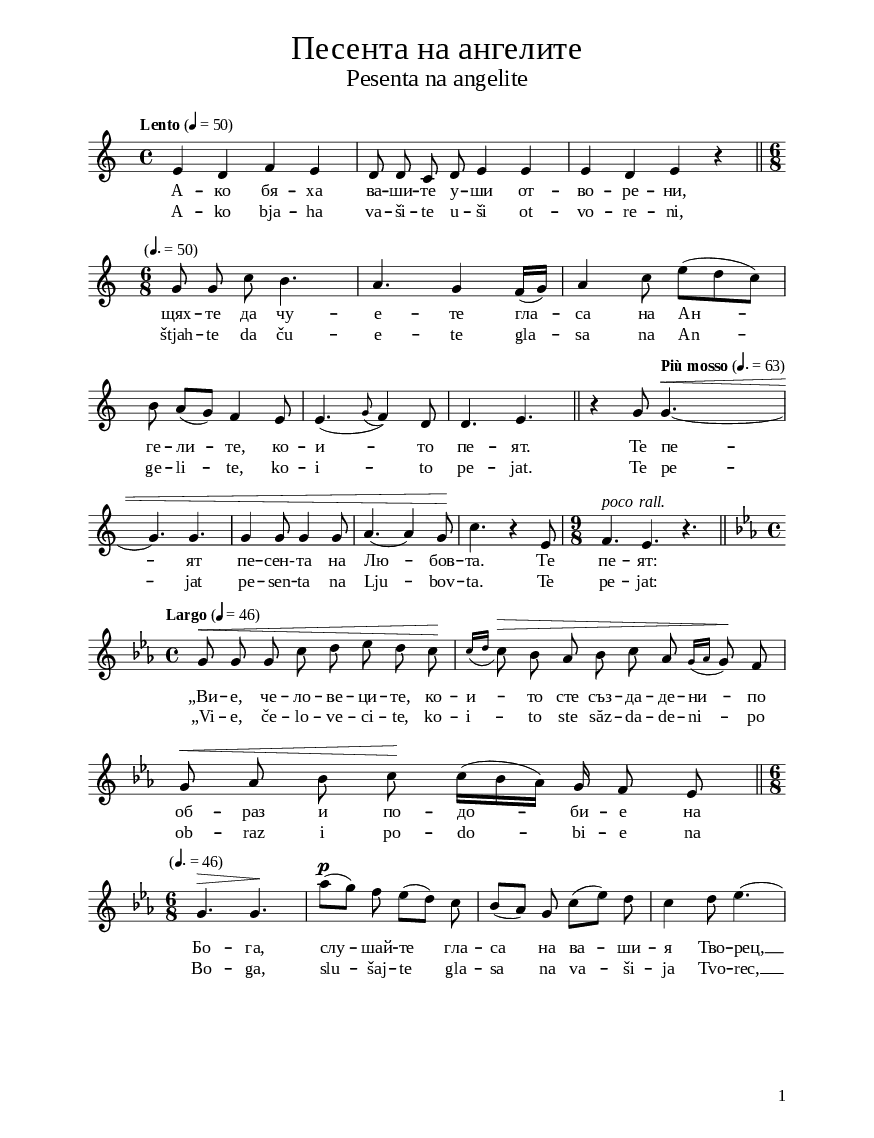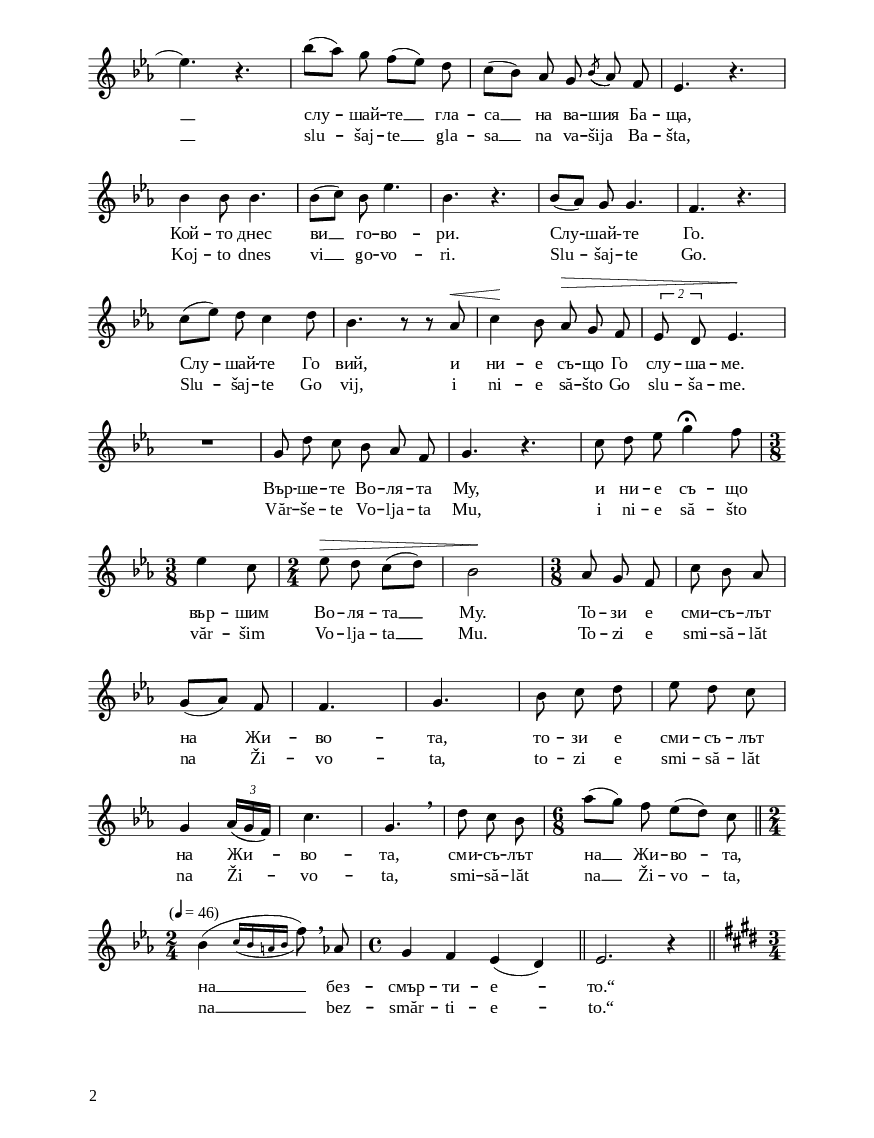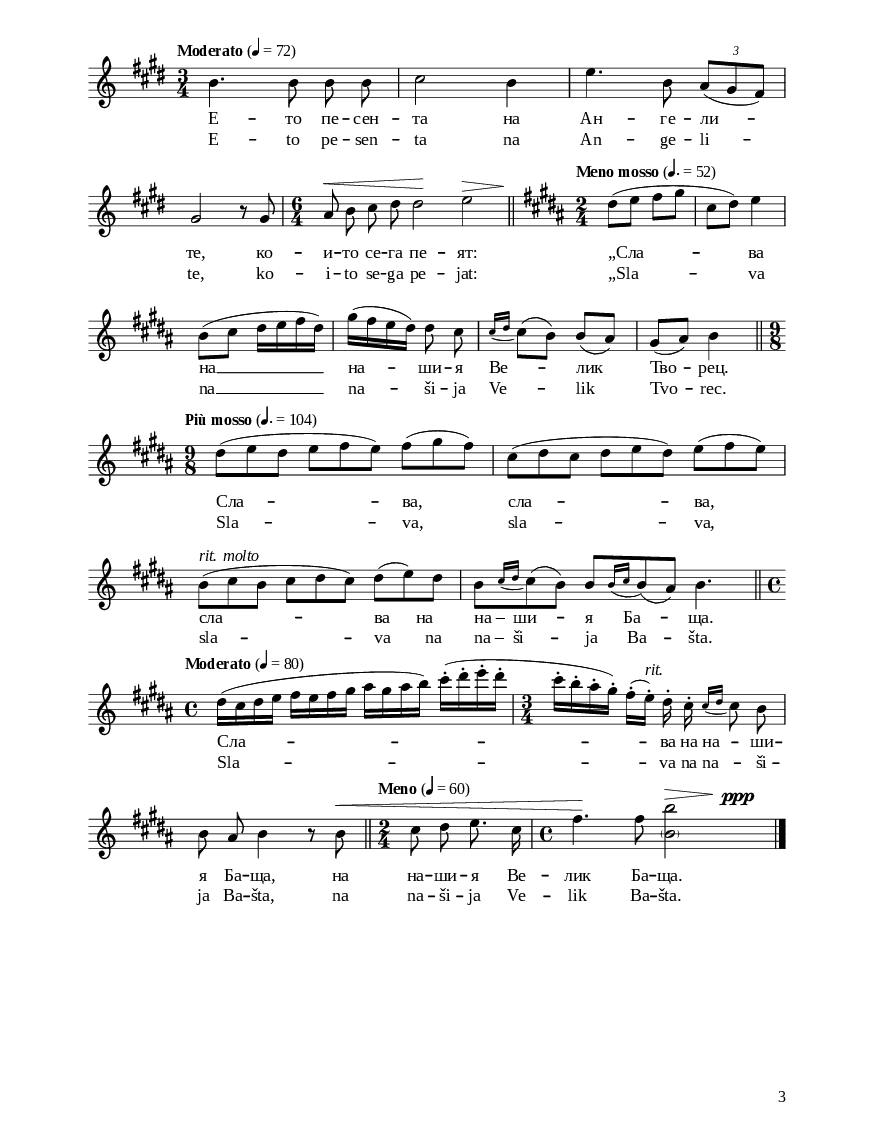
\version "2.24.1"

% include paper part and global functions
\include "include/globals.ily"

\bookpart {
  \label #'ref207
  \tocItem \markup "Песента на ангелите – Pesenta na angelite "
  \include "include/bookpart-paper.ily"
  \score {
    \include "include/score-layout.ily"

    \new Voice \absolute {
      \clef treble
      \key c \major
      \time 4/4
      \tempoFunc "Lento" 4 "50"
      \autoBeamOff
      \override Hairpin.to-barline = ##f
      \override Hairpin.after-line-breaking = ##t 
      e'4  d'4  f'4  e'4 | % 2
      d'8  d'8  c'8  d'8  e'4
      e'4 | % 3
      e'4  d'4  e'4 r4 | \break % 4
      \time 6/8  | \bar"||" % 4
      \tempoFunc "" 4. "50"
      g'8  g'8 c''8 b'4.  | % 5
      a'4.  g'4  f'16 ( [  g'16 ) ] | % 6
      a'4 c''8 e''8 ( [ d''8
      c''8 ) ] |\break  % 7
      b'8  a'8 ( [  g'8 ) ]  f'4  e'8
      | % 8
      e'4. ( \appoggiatura {  g'8 }  f'4 )
      d'8 | % 9
      d'4.  e'4. \bar"||" | 
      r4  g'8
      \tempoFunc "Più mosso" 4. "63"
      g'4. ~ ^\< |  \break % 11
      g'4.  g'4. | % 12
      g'4  g'8  g'4  g'8 | % 13
      a'4. ~  a'4  g'8 _\!  | % 14
      c''4.  r4  e'8 |  % 15
      \time 9/8  | % 15
      f'4. ^\markup{ \italic {poco rall.} }  e'4. r4. \bar
      "||" \break
      \key es \major \time 4/4 | % 16
      \tempoFunc "Largo" 4 "46"
      g'8 ^\<  g'8  g'8 c''8 d''8
      es''8 d''8 c''8 ^\! | % 17
      \grace {  c''16 ( [  d''16 ] } c''8 ) ^\>
      bes'8  as'8 bes'8 c''8
      as'8 \grace {  g'16 ( [  as'16 ] }  g'8 )
       ^\! f'8 | \break % 18
      g'8 ^\<  as'8 bes'8 c''8  ^\!
      c''16 ( [ bes'16  as'16 )  ] g'16
      f'8  es'8  \bar "||"
      \break | % 19
      \time 6/8  | % 19
      \tempoFunc "" 4. "46"
      g'4. ^\>  g'4.  ^\! |
      as''8 ( [ ^\p g''8 ) ] f''8
      es''8 ( [ d''8 ) ] c''8 | % 21
      bes'8 ( [  as'8 ) ]  g'8 c''8 ( [
      es''8 ) ] d''8 | % 22
      c''4 d''8 es''4. ~ \break | % 23
      es''4. r4. | % 24
      bes''8 ( [ as''8 ) ] g''8
      f''8 ( [ es''8 ) ] d''8 | % 25
      c''8 ( [ bes'8 ) ]  as'8  g'8
      \acciaccatura {  bes'8 ( }  as'8 )  f'8 | % 26
      es'4. r4. \break | % 27
      bes'4 bes'8 bes'4. | % 28
      bes'8 ( [ c''8 ) ] bes'8
      es''4. | % 29
      bes'4. r4. |
      bes'8 ( [  as'8 ) ]  g'8  g'4. | % 31
      f'4. r4. \break| % 32
      c''8 ( [ es''8 ) ] d''8 c''4
      d''8 | % 33
      bes'4. r8 r8  as'8 ^\< | % 34
      c''4 ^\! bes'8  as'8 ^\>  g'8
      f'8 | % 35
      \times 3/2  {
        es'8   d'8
      }
      es'4. ^\! \break | % 36
      R2. | % 37
      g'8 d''8 c''8 bes'8
      as'8  f'8 | % 38
      g'4. r4. | % 39
      c''8 d''8 es''8 g''4
      ^\fermata f''8 \break |
      \time 3/8  |
      es''4 c''8 | % 41
      \time 2/4  | % 41
      es''8 ^\> d''8 c''8 ( [ d''8
      ) ] | % 42
      bes'2 ^\! | % 43
      \time 3/8  | % 43
      as'8  g'8  f'8 | % 44
      c''8 bes'8  as'8 \break | % 45
      g'8 ( [  as'8 ) ]  f'8 | % 46
      f'4. | % 47
      g'4. | % 48
      bes'8 c''8 d''8 | % 49
      es''8 d''8 c''8 \break |
      g'4 \once \omit TupletBracket
      \times 2/3  {
        as'16 ( [  g'16  f'16 ) ]
      }
      | % 51
      c''4. | % 52
      g'4.  \breathe | % 53
      d''8 c''8 bes'8 | % 54
      \time 6/8  | % 54
      as''8 ( [ g''8 ) ] f''8 es''8
      ( [ d''8 ) ] c''8 \bar "||"
      \break | % 55
      \time 2/4  | % 55
      \tempoFunc "" 4 "46" | % 55
      bes'4 ( \acciaccatura {
        c''16 [bes'16 a'16
        bes'16 ]
      }
      f''8 )  \breathe as'8  | % 56
      \time 4/4  | % 56
      g'4  f'4  es'4 (  d'4 ) \bar "||"
      es'2. r4 \bar "||"
      \break | % 58
      \once \override Staff.KeyCancellation.break-visibility = #all-invisible
      \key e \major \time 3/4 | % 58
      \tempoFunc "Moderato" 4 "72"
      b'4. b'8 b'8 b'8 | % 59
      cis''2 b'4 |
      e''4. b'8 \once \omit TupletBracket
      \times 2/3  {
        a'8 ( [  gis'8  fis'8 ) ]
      }
      | \break % 61
      gis'2 r8  gis'8 | % 62
      \time 6/4  | % 62
      a'8 ^\< b'8 cis''8 dis''8
      dis''2 ^\! 
      \once \override Hairpin.to-barline = ##t
      e''2 ^\> \bar "||"
      \key b \major \time 2/4 | % 63
      \tempoFunc "Meno mosso" 4. "52"
      dis''8 ( [ _\! e''8 ] fis''8 [
      gis''8 ] | % 64
      cis''8 [ dis''8 ) ] e''4 | \break % 65
      b'8 ( [ cis''8 ] dis''16 [
      e''16 fis''16 dis''16 ) ]  | % 66
      gis''16 ( [ fis''16 e''16
      dis''16 ) ] dis''8 cis''8 | % 67
      \grace {  cis''16 ( [  dis''16 ] } cis''8 )
      ( [ b'8 ) ]  b'8 ( [  ais'8 ) ] | % 68
      gis'8 ( [  ais'8 ) ] b'4 \bar "||" \break
      \time 9/8  | % 69
      \tempoFunc "Più mosso" 4. "104"
      dis''8 ( [  e''8
      dis''8 ] e''8 [
      fis''8 e''8 ) ] fis''8 ( [ gis''8
      fis''8 ) ]  |
      cis''8 ( [ dis''8 cis''8 ]
      dis''8 [ e''8 dis''8 ) ] e''8 ( [
      fis''8 e''8 ) ] | % 71
      b'8 ( [ ^\markup{ \italic {rit. molto} } cis''8
      b'8 ] cis''8 [ dis''8 cis''8
      ) ] dis''8 ( [ e''8 ) dis''8 ] | % 72
      
      b'8 [ \acciaccatura { cis''16 [  dis''16 ] }
      cis''8 ( b'8 )]  
      
      b'8 [ \acciaccatura { b'16 [  cis''16 ] }
      b'8 ( ais'8 )] 
      
      b'4. \break | % 73
      \time 4/4  | \bar "||" % 73
      \tempoFunc "Moderato" 4 "80"
      dis''16 ( [ cis''16 dis''16
      e''16 ] fis''16 [ e''16 fis''16
      gis''16 ] ais''16 [ gis''16
      ais''16 b''16 ) ] cis'''16 ( -. [
      dis'''16 -. e'''16 -. dis'''16 -. ] | % 74
      \time 3/4  | % 74
      cis'''16 -. [ b''16 -. ais''16 -.
      gis''16 ) -. ] fis''16 ( -. [ e''16 )
      -. ] ^\markup{ \italic {rit.} } dis''16 -. cis''16
      -. \acciaccatura {  cis''16 [  dis''16 ] } cis''8
      b'8 \break | % 75
      b'8  ais'8 b'4 r8
      b'8^\<
       \tempoFunc "Meno" 4 "60"
       \time 2/4  | \bar "||" % 76
      cis''8 dis''8 e''8. cis''16
      | % 77
      \time 4/4  | % 77
      fis''4. ^\! fis''8 
      <\parenthesize b'
      b''>2 ^\>
      \once \override Score.BarLine.break-visibility = ##(#f #f #f)      
      s^\ppp ^\! \bar "|."
    }

   \addlyrics {
      А
      -- ко бя -- ха ва -- ши -- те у -- ши
      от -- во -- ре -- ни, щях -- те да
      чу -- е -- те гла -- са на Ан
      --  ге -- ли -- те, ко -- и
      --  то пе -- ят. Те пе --
      ят пе -- "сен-" -- та на Лю -- бов
      -- та. Те пе -- ят: „Ви -- е, че --
      ло -- ве -- ци -- те, ко -- и --
      то сте съз -- да -- де -- ни --
      по об -- раз и по -- до --
      би -- е на Бо -- га, слу -- шай
      -- те  гла -- са  на ва --
      ши -- я Тво -- рец, __ слу --
      шай -- те __  гла -- са __  на ва
      -- шия Ба -- ща, Кой -- то днес
      ви __  го -- во -- ри. Слу -- "шай-"
      -- те Го. Слу -- шай -- те Го
      вий, и ни -- е съ -- що Го слу --
      ша -- ме. Вър -- ше -- те Во -- ля --
      та Му, и ни -- е съ -- що вър --
      шим Во -- ля -- та __  Му. То -- зи
      е сми -- съ -- лът на  Жи -- во
      -- та, то -- зи е сми -- съ -- лът
      на Жи --  во -- та, сми -- съ
      -- лът на __ Жи -- во -- та, на __
      без -- смър -- ти
      -- е -- то.“ Е -- то пе -- сен --
      та на Ан -- ге -- ли  --  те,
      ко -- и -- то се -- га пе -- ят:
      „Сла --     ва на __
      на --
      ши -- я   Ве -- лик
      Тво -- рец. Сла --
      ва,   сла --
      ва,   сла --
      "ва      на" "на –  ши" --
      "я       Ба" -- ща. Сла -- "" -- "" --
      ва на   на -- ши -- я Ба
      -- ща, на на -- ши -- я Ве -- лик Ба
      -- ща.}
      
   \addlyrics {
      A
      -- ko bja -- ha va -- ši -- te u -- ši
      ot -- vo -- re -- ni, štjah -- te da
      ču -- e -- te gla -- sa na An
      --  ge -- li -- te, ko -- i
      --  to pe -- jat. Te pe --
      jat pe -- sen -- ta na Lju -- bov
      -- ta. Te pe -- jat: „Vi -- e, če --
      lo -- ve -- ci -- te, ko -- i --
      to ste săz -- da -- de -- ni --
      po ob -- raz i po -- do --
      bi -- e na Bo -- ga, slu -- šaj
      -- te  gla -- sa  na va --
      ši -- ja Tvo -- rec, __ slu --
      šaj -- te __  gla -- sa __  na va
      -- šija Ba -- šta, Koj -- to dnes
      vi __  go -- vo -- ri. Slu -- šaj
      -- te Go. Slu -- šaj -- te Go
      vij, i ni -- e să -- što Go slu --
      ša -- me. Văr -- še -- te Vo -- lja --
      ta Mu, i ni -- e să -- što văr --
      šim Vo -- lja -- ta __  Mu. To -- zi
      e smi -- să -- lăt na  Ži -- vo
      -- ta, to -- zi e smi -- să -- lăt
      na Ži --  vo -- ta, smi -- să
      -- lăt na __ Ži -- vo -- ta, na __
      bez -- smăr -- ti
      -- e -- to.“ E -- to pe -- sen --
      ta na An -- ge -- li  --  te,
      ko -- i -- to se -- ga pe -- jat:
      „Sla --     va na __
      na --
      ši -- ja   Ve -- lik
      Tvo -- rec. Sla --
      va,   sla --
      va,   sla --
      "va        na" "na –  ši" --
      "ja       Ba" -- šta. Sla -- "" -- "" --
      va na   na -- ši -- ja Ba
      -- šta, na na -- ši -- ja Ve -- lik Ba
      -- šta.}

    \header {
      title = \titleFunc "Песента на ангелите" "Pesenta na angelite"
    }

    \midi{}

  } % score

 \pageBreak

  % include foreign translation(s) of the song
   \version "2.24.0"

\markup \fill-line { \fontsize #deTitleFontSize "Das Lied der Engel" }
\markup \null
\markup \null
\markup \fontsize #deCoupletFontSize {
  \hspace #10
  \override #`(baseline-skip . ,deCoupletBaselineSkip)

  \column {

 \line { " "Wenn eure Ohren offen wären, }

 \line { " "würdet ihr die Stimme der Engel hören, }

 \line { " "die singen. }

 \line { " "Sie singen das Lied der Liebe. }

 \line { " "Sie singen: „Ihr, die Menschen, }

 \line { " "die ihr geschaffen wurdet }

 \line { " "nach dem Ebenbild Gottes, }

 \line { " "hört die Stimme eures Schöpfers, }

 \line { " "hört die Stimme eures Vaters. }

 \line { " "Der, der zu euch heute spricht! }

 \line { " "Hört Ihn! Hört Ihn }

 \line { " "und wir werden ihn auch hören. }

 \line { " "Erfüllt seinen Willen, }

 \line { " "wie wir auch Seinen Willen erfüllen,
 }
 \line { " "Dies ist der Sinn des Lebens, }

 \line { " "dies ist der Sinn des Lebens, }

 \line { " "der Sinn des Lebens, der Unsterblichkeit.“ }

 \line { " "Sieh, das Lied der Engel, }

 \line { " "die jetzt singen: }

 \line { " "„Ruhm zu unserem großen Schöpfer! }

 \line { " "Ruhm, Ruhm, Ruhm unserem Vater! }

 \line { " "Ruhm unserem Vater, }

 \line { " "unserem großen Vater.“ }
  }
}


} % bookpart

% Più mosso
%
